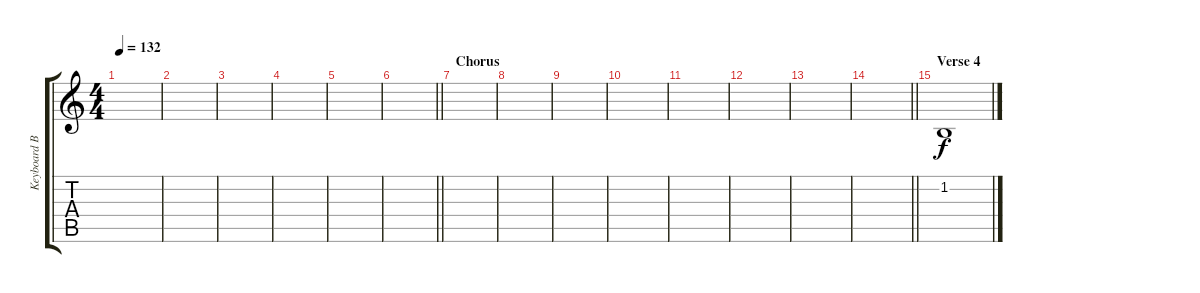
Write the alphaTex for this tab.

\track ("Keyboard Bells" "Keyboard B") {instrument tubularbells}
\staff {score tabs}
\tuning (Eb4 Bb3 Gb3 Db3 Ab2 Eb2) {hide}
\ts (4 4)
\tempo 132
\clef g2
\ks c
|
|
|
|
|
\barLineRight lightlight
|
\section ("" "Chorus")
|
|
|
|
|
|
|
\barLineRight lightlight
|
\section ("" "Verse 4")
1.2.1
